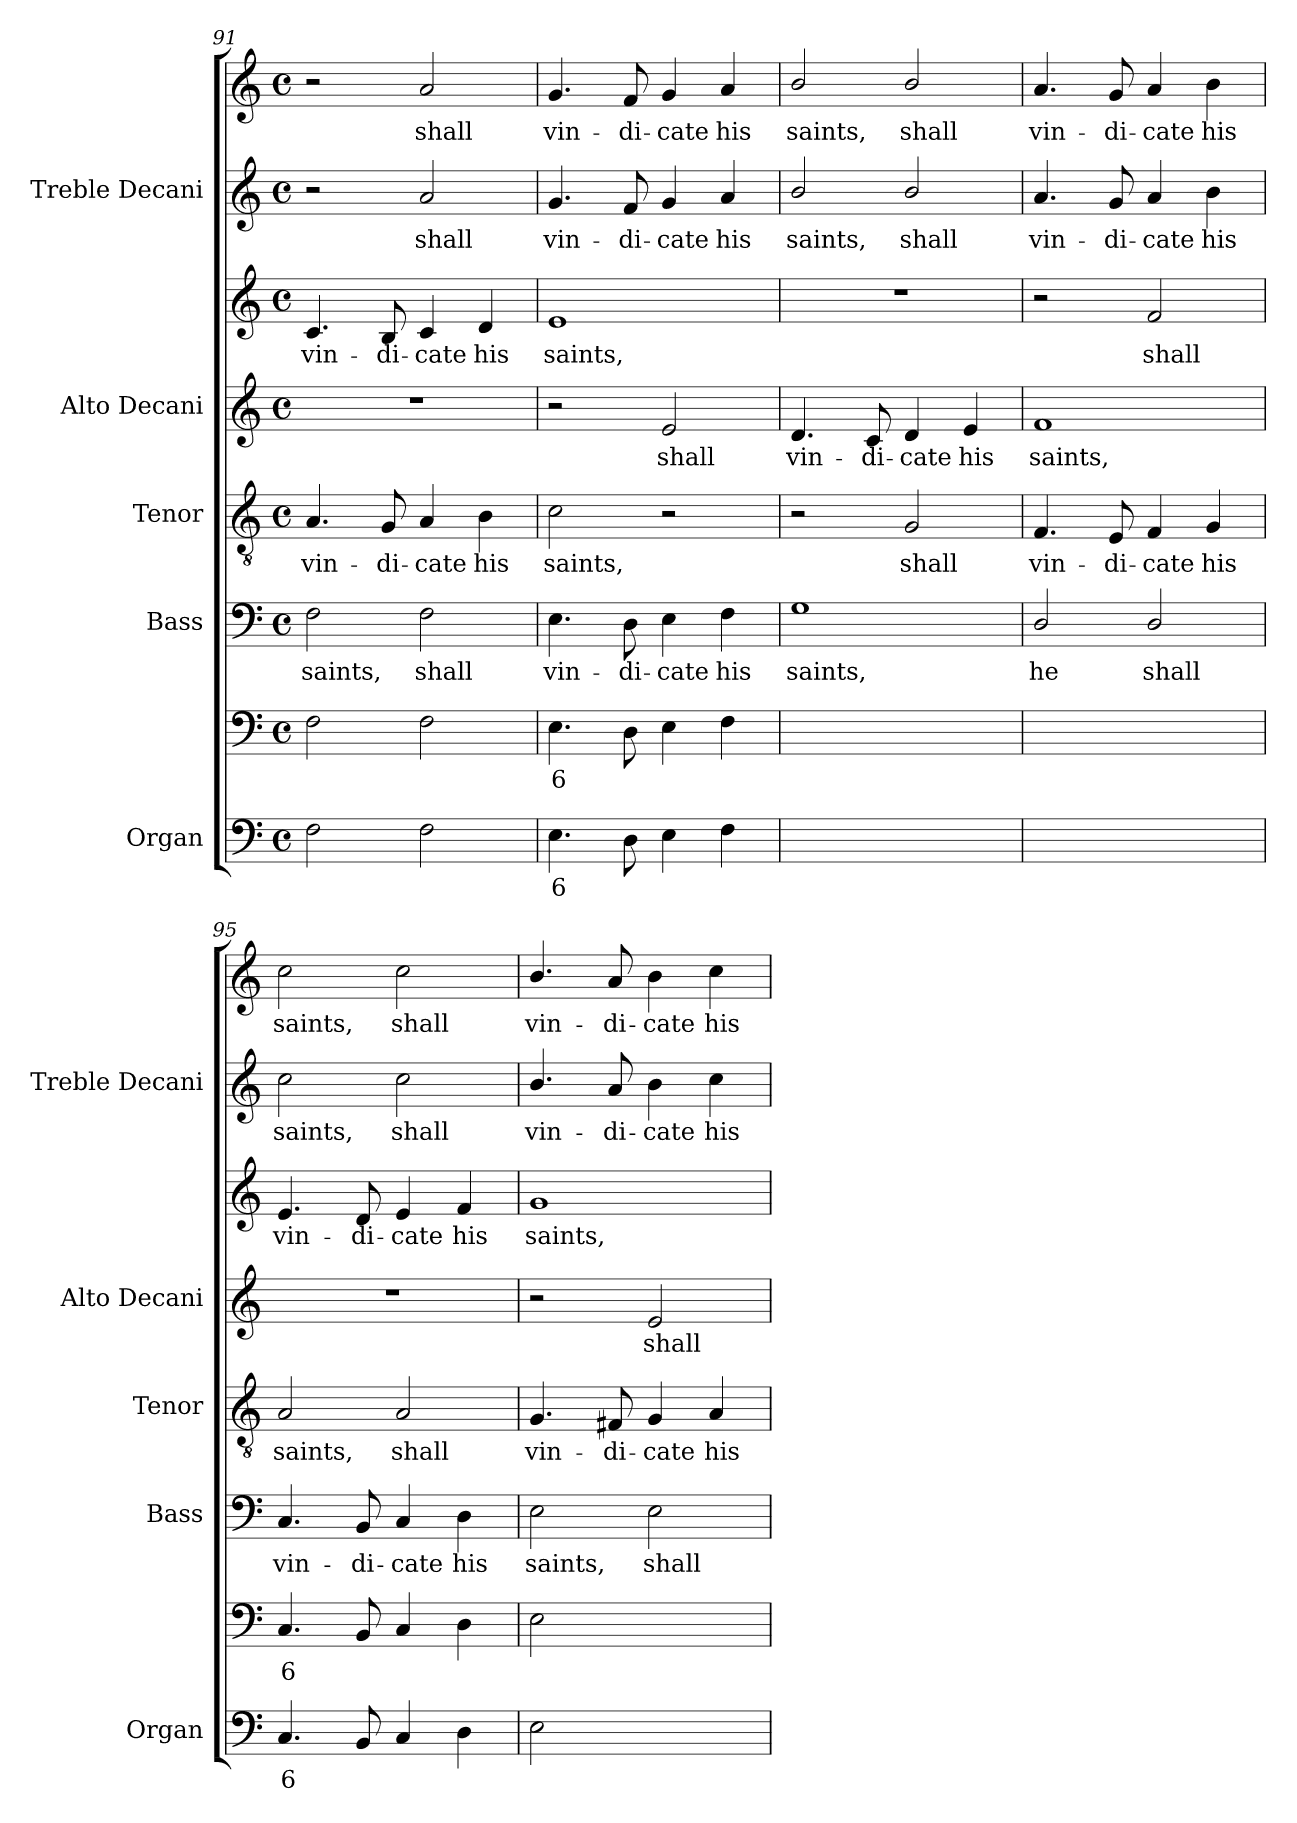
**kern	**text	**kern	**text	**kern	**text	**kern	**text	**kern	**text	**kern	**text	**kern	**text	**kern	**text
*part5	*part5	*part5	*part5	*part4	*part4	*part3	*part3	*part2	*part2	*part2	*part2	*part1	*part1	*part1	*part1
*staff8	*staff8	*staff7	*staff7	*staff6	*staff6	*staff5	*staff5	*staff4	*staff4	*staff3	*staff3	*staff2	*staff2	*staff1	*staff1
*I"Organ	*	*	*	*I"Bass	*	*I"Tenor	*	*I"Alto Decani	*	*	*	*I"Treble Decani	*	*	*
*I'Organ	*	*	*	*I'Bass	*	*I'Tenor	*	*I'Alto Decani	*	*	*	*I'Treble Decani	*	*	*
!!LO:LB:g=z
*clefF4	*	*clefF4	*	*clefF4	*	*clefGv2	*	*clefG2	*	*clefG2	*	*clefG2	*	*clefG2	*
*k[]	*	*k[]	*	*k[]	*	*k[]	*	*k[]	*	*k[]	*	*k[]	*	*k[]	*
*C:	*	*C:	*	*C:	*	*C:	*	*C:	*	*C:	*	*C:	*	*C:	*
*M4/4	*	*M4/4	*	*M4/4	*	*M4/4	*	*M4/4	*	*M4/4	*	*M4/4	*	*M4/4	*
*met(c)	*	*met(c)	*	*met(c)	*	*met(c)	*	*met(c)	*	*met(c)	*	*met(c)	*	*met(c)	*
=91	=91	=91	=91	=91	=91	=91	=91	=91	=91	=91	=91	=91	=91	=91	=91
!	!	!	!	!	!LO:LY:b	!	!LO:LY:b	!	!	!	!LO:LY:b	!	!	!	!
2F	.	2F	.	2F	saints,	4.A	vin-	1r	.	4.c	vin-	2r	.	2r	.
!	!	!	!	!	!	!	!LO:LY:b	!	!	!	!LO:LY:b	!	!	!	!
.	.	.	.	.	.	8G	-di-	.	.	8B	-di-	.	.	.	.
!	!	!	!	!	!LO:LY:b	!	!LO:LY:b	!	!	!	!LO:LY:b	!	!LO:LY:b	!	!LO:LY:b
2F	.	2F	.	2F	shall	4A	-cate	.	.	4c	-cate	2a	shall	2a	shall
!	!	!	!	!	!	!	!LO:LY:b	!	!	!	!LO:LY:b	!	!	!	!
.	.	.	.	.	.	4B	his	.	.	4d	his	.	.	.	.
=92	=92	=92	=92	=92	=92	=92	=92	=92	=92	=92	=92	=92	=92	=92	=92
!	!LO:LY:b	!	!LO:LY:b	!	!LO:LY:b	!	!LO:LY:b	!	!	!	!LO:LY:b	!	!LO:LY:b	!	!LO:LY:b
4.E	6	4.E	6	4.E	vin-	2c	saints,	2r	.	1e	saints,	4.g	vin-	4.g	vin-
!	!	!	!	!	!LO:LY:b	!	!	!	!	!	!	!	!LO:LY:b	!	!LO:LY:b
8D	.	8D	.	8D	-di-	.	.	.	.	.	.	8f	-di-	8f	-di-
!	!	!	!	!	!LO:LY:b	!	!	!	!LO:LY:b	!	!	!	!LO:LY:b	!	!LO:LY:b
4E	.	4E	.	4E	-cate	2r	.	2e	shall	.	.	4g	-cate	4g	-cate
!	!	!	!	!	!LO:LY:b	!	!	!	!	!	!	!	!LO:LY:b	!	!LO:LY:b
4F	.	4F	.	4F	his	.	.	.	.	.	.	4a	his	4a	his
=93	=93	=93	=93	=93	=93	=93	=93	=93	=93	=93	=93	=93	=93	=93	=93
!	!	!	!	!	!LO:LY:b	!	!	!	!LO:LY:b	!	!	!	!LO:LY:b	!	!LO:LY:b
[2Gyy	.	[2Gyy	.	1G	saints,	2r	.	4.d	vin-	1r	.	2b/	saints,	2b/	saints,
!	!	!	!	!	!	!	!	!	!LO:LY:b	!	!	!	!	!	!
.	.	.	.	.	.	.	.	8c	-di-	.	.	.	.	.	.
!	!LO:LY:b	!	!LO:LY:b	!	!	!	!LO:LY:b	!	!LO:LY:b	!	!	!	!LO:LY:b	!	!LO:LY:b
4Gyy_	5	4Gyy_	5	.	.	2G	shall	4d	-cate	.	.	2b/	shall	2b/	shall
!	!LO:LY:b	!	!LO:LY:b	!	!	!	!	!	!LO:LY:b	!	!	!	!	!	!
4Gyy]	6	4Gyy]	6	.	.	.	.	4e	his	.	.	.	.	.	.
=94	=94	=94	=94	=94	=94	=94	=94	=94	=94	=94	=94	=94	=94	=94	=94
!	!	!	!	!	!LO:LY:b	!	!LO:LY:b	!	!LO:LY:b	!	!	!	!LO:LY:b	!	!LO:LY:b
[2Dyy	.	[2Dyy	.	2D/	he	4.F	vin-	1f	saints,	2r	.	4.a	vin-	4.a	vin-
!	!	!	!	!	!	!	!LO:LY:b	!	!	!	!	!	!LO:LY:b	!	!LO:LY:b
.	.	.	.	.	.	8E	-di-	.	.	.	.	8g	-di-	8g	-di-
!	!LO:LY:b	!	!LO:LY:b	!	!LO:LY:b	!	!LO:LY:b	!	!	!	!LO:LY:b	!	!LO:LY:b	!	!LO:LY:b
4Dyy_	5	4Dyy_	5	2D/	shall	4F	-cate	.	.	2f	shall	4a	-cate	4a	-cate
!	!LO:LY:b	!	!LO:LY:b	!	!	!	!LO:LY:b	!	!	!	!	!	!LO:LY:b	!	!LO:LY:b
4Dyy]	6	4Dyy]	6	.	.	4G	his	.	.	.	.	4b	his	4b	his
=95	=95	=95	=95	=95	=95	=95	=95	=95	=95	=95	=95	=95	=95	=95	=95
!	!LO:LY:b	!	!LO:LY:b	!	!LO:LY:b	!	!LO:LY:b	!	!	!	!LO:LY:b	!	!LO:LY:b	!	!LO:LY:b
4.C	6	4.C	6	4.C	vin-	2A	saints,	1r	.	4.e	vin-	2cc	saints,	2cc	saints,
!	!	!	!	!	!LO:LY:b	!	!	!	!	!	!LO:LY:b	!	!	!	!
8BB	.	8BB	.	8BB	-di-	.	.	.	.	8d	-di-	.	.	.	.
!	!	!	!	!	!LO:LY:b	!	!LO:LY:b	!	!	!	!LO:LY:b	!	!LO:LY:b	!	!LO:LY:b
4C	.	4C	.	4C	-cate	2A	shall	.	.	4e	-cate	2cc	shall	2cc	shall
!	!	!	!	!	!LO:LY:b	!	!	!	!	!	!LO:LY:b	!	!	!	!
4D	.	4D	.	4D	his	.	.	.	.	4f	his	.	.	.	.
=96	=96	=96	=96	=96	=96	=96	=96	=96	=96	=96	=96	=96	=96	=96	=96
!	!	!	!	!	!LO:LY:b	!	!LO:LY:b	!	!	!	!LO:LY:b	!	!LO:LY:b	!	!LO:LY:b
2E	.	2E	.	2E	saints,	4.G	vin-	2r	.	1g	saints,	4.b/	vin-	4.b/	vin-
!	!	!	!	!	!	!	!LO:LY:b	!	!	!	!	!	!LO:LY:b	!	!LO:LY:b
.	.	.	.	.	.	8F#X	-di-	.	.	.	.	8a	-di-	8a	-di-
!	!LO:LY:b	!	!LO:LY:b	!	!LO:LY:b	!	!LO:LY:b	!	!LO:LY:b	!	!	!	!LO:LY:b	!	!LO:LY:b
[4Eyy	5	[4Eyy	5	2E	shall	4G	-cate	2e	shall	.	.	4b	-cate	4b	-cate
!	!LO:LY:b	!	!LO:LY:b	!	!	!	!LO:LY:b	!	!	!	!	!	!LO:LY:b	!	!LO:LY:b
4Eyy]	6	4Eyy]	6	.	.	4A	his	.	.	.	.	4cc	his	4cc	his
=	=	=	=	=	=	=	=	=	=	=	=	=	=	=	=
*-	*-	*-	*-	*-	*-	*-	*-	*-	*-	*-	*-	*-	*-	*-	*-
